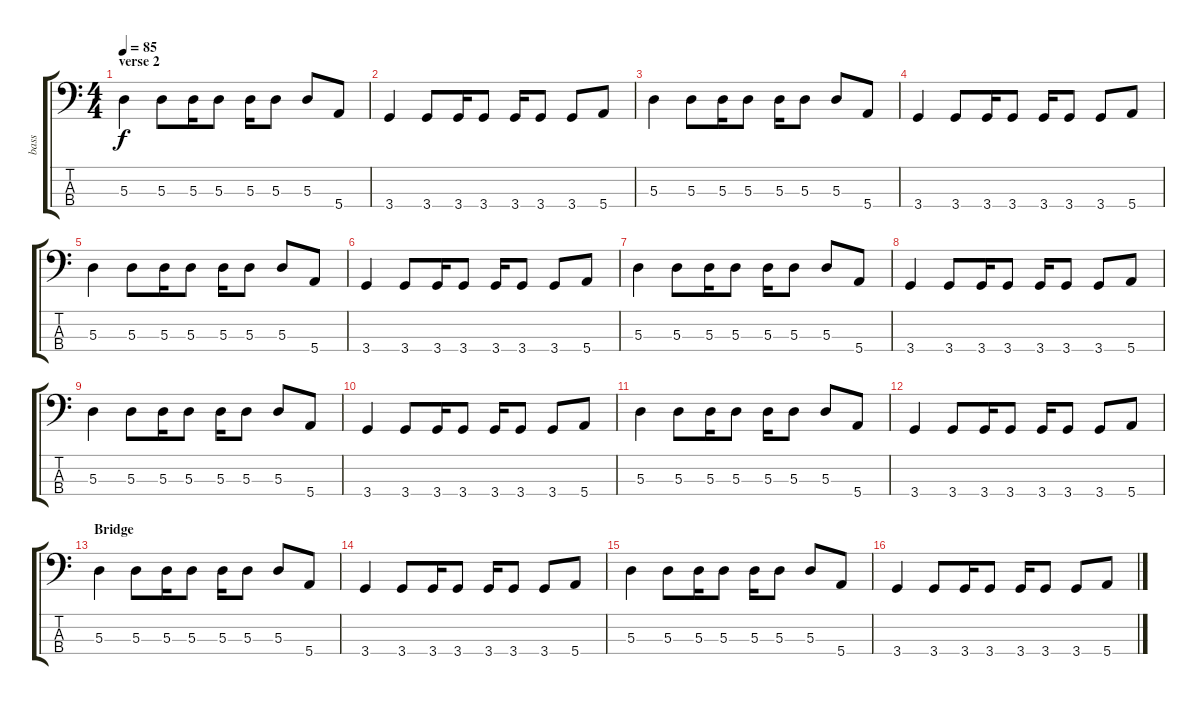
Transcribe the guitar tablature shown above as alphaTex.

\track ("bass" "bass") {instrument electricbassfinger}
\staff {score tabs}
\tuning (G2 D2 A1 E1) {hide}
\ts (4 4)
\section ("" "verse 2")
\tempo 85
\clef f4
\ks c
5.3.4{dy f} 5.3.8 5.3.16 5.3.8 5.3.16 5.3.8 5.3.8 5.4.8 |
3.4.4 3.4.8 3.4.16 3.4.8 3.4.16 3.4.8 3.4.8 5.4.8 |
5.3.4 5.3.8 5.3.16 5.3.8 5.3.16 5.3.8 5.3.8 5.4.8 |
3.4.4 3.4.8 3.4.16 3.4.8 3.4.16 3.4.8 3.4.8 5.4.8 |
5.3.4 5.3.8 5.3.16 5.3.8 5.3.16 5.3.8 5.3.8 5.4.8 |
3.4.4 3.4.8 3.4.16 3.4.8 3.4.16 3.4.8 3.4.8 5.4.8 |
5.3.4 5.3.8 5.3.16 5.3.8 5.3.16 5.3.8 5.3.8 5.4.8 |
3.4.4 3.4.8 3.4.16 3.4.8 3.4.16 3.4.8 3.4.8 5.4.8 |
5.3.4 5.3.8 5.3.16 5.3.8 5.3.16 5.3.8 5.3.8 5.4.8 |
3.4.4 3.4.8 3.4.16 3.4.8 3.4.16 3.4.8 3.4.8 5.4.8 |
5.3.4 5.3.8 5.3.16 5.3.8 5.3.16 5.3.8 5.3.8 5.4.8 |
3.4.4 3.4.8 3.4.16 3.4.8 3.4.16 3.4.8 3.4.8 5.4.8 |
\section ("" "Bridge")
5.3.4 5.3.8 5.3.16 5.3.8 5.3.16 5.3.8 5.3.8 5.4.8 |
3.4.4 3.4.8 3.4.16 3.4.8 3.4.16 3.4.8 3.4.8 5.4.8 |
5.3.4 5.3.8 5.3.16 5.3.8 5.3.16 5.3.8 5.3.8 5.4.8 |
3.4.4 3.4.8 3.4.16 3.4.8 3.4.16 3.4.8 3.4.8 5.4.8
